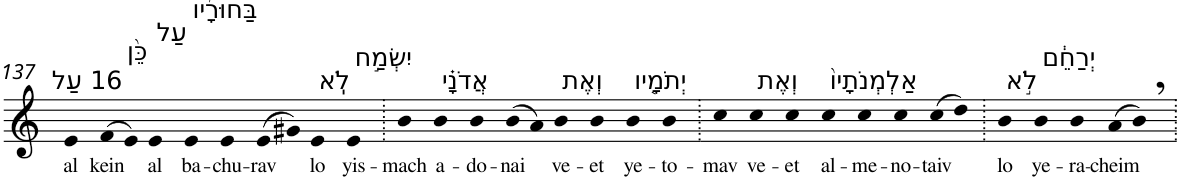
**kern	**text
*part1	*part1
*staff1	*staff1
*I"Piano	*
*I'Pno	*
!!LO:PB:g=z
*clefG2	*
*k[]	*
=137	=137
!LO:TX:a:t=16 עַל	!
!	!LO:LY:b
4e	al
!LO:TX:a:t=כֵּ֨ן	!
!	!LO:LY:b
(>8f	kein
8e)	.
!LO:TX:a:t=עַל	!
!	!LO:LY:b
4e	al
!LO:TX:a:t=בַּחוּרָ֜יו	!
!	!LO:LY:b
4e	ba-
!	!LO:LY:b
4e	-chu-
!	!LO:LY:b
(>8e	-rav
8g#X)	.
!LO:TX:a:t=לֹֽא	!
!	!LO:LY:b
4e	lo
!LO:TX:a:t=יִשְׂמַ֣ח	!
!	!LO:LY:b
4e	yis-
=138.	=138.
!	!LO:LY:b
4b	-mach
!LO:TX:a:t=אֲדֹנָ֗י	!
!	!LO:LY:b
4b	a-
!	!LO:LY:b
4b	-do-
!	!LO:LY:b
(8b	-nai
8a)	.
!LO:TX:a:t=וְאֶת	!
!	!LO:LY:b
4b	ve-
!	!LO:LY:b
4b	-et
!LO:TX:a:t=יְתֹמָ֤יו	!
!	!LO:LY:b
4b	ye-
!	!LO:LY:b
4b	-to-
=139.	=139.
!	!LO:LY:b
4cc	-mav
!LO:TX:a:t=וְאֶת	!
!	!LO:LY:b
4cc	ve-
!	!LO:LY:b
4cc	-et
!LO:TX:a:t=אַלְמְנֹתָיו֙	!
!	!LO:LY:b
4cc	al-
!	!LO:LY:b
4cc	-me-
!	!LO:LY:b
4cc	-no-
!	!LO:LY:b
(8cc	-taiv
8dd)	.
=140.	=140.
!LO:TX:a:t=לֹ֣א	!
!	!LO:LY:b
4b	lo
!LO:TX:a:t=יְרַחֵ֔ם	!
!	!LO:LY:b
4b	ye-
!	!LO:LY:b
4b	-ra-
!	!LO:LY:b
(8a	-cheim
8b,)	.
=.	=.
*-	*-
